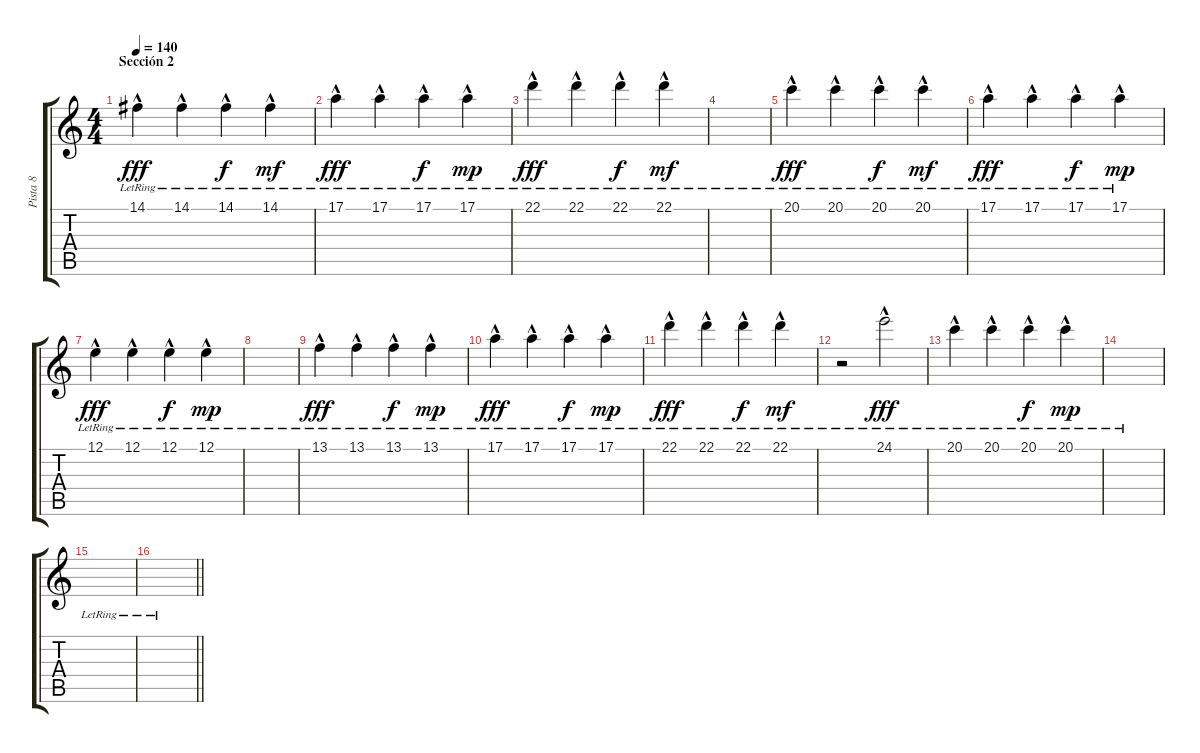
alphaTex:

\track ("Pista 8" "Pista 8") {instrument electricgrandpiano}
\staff {score tabs}
\tuning (E4 B3 G3 D3 A2 E2) {hide}
\ts (4 4)
\section ("" "Sección 2")
\tempo 140
\clef g2
\ks c
14.1{hac lr}.4{dy fff} 14.1{hac lr}.4 14.1{hac lr}.4{dy f} 14.1{hac lr}.4{dy mf} |
17.1{hac lr}.4{dy fff} 17.1{hac lr}.4 17.1{hac lr}.4{dy f} 17.1{hac lr}.4{dy mp} |
22.1{hac lr}.4{dy fff} 22.1{hac lr}.4 22.1{hac lr}.4{dy f} 22.1{hac lr}.4{dy mf} |
|
20.1{hac lr}.4{dy fff} 20.1{hac lr}.4 20.1{hac lr}.4{dy f} 20.1{hac lr}.4{dy mf} |
17.1{hac lr}.4{dy fff} 17.1{hac lr}.4 17.1{hac lr}.4{dy f} 17.1{hac lr}.4{dy mp} |
12.1{hac lr}.4{dy fff} 12.1{hac lr}.4 12.1{hac lr}.4{dy f} 12.1{hac lr}.4{dy mp} |
|
13.1{hac lr}.4{dy fff} 13.1{hac lr}.4 13.1{hac lr}.4{dy f} 13.1{hac lr}.4{dy mp} |
17.1{hac lr}.4{dy fff} 17.1{hac lr}.4 17.1{hac lr}.4{dy f} 17.1{hac lr}.4{dy mp} |
22.1{hac lr}.4{dy fff} 22.1{hac lr}.4 22.1{hac lr}.4{dy f} 22.1{hac lr}.4{dy mf} |
r.2 24.1{hac lr}.2{dy fff} |
20.1{hac lr}.4 20.1{hac lr}.4 20.1{hac lr}.4{dy f} 20.1{hac lr}.4{dy mp} |
|
|
\barLineRight lightlight
